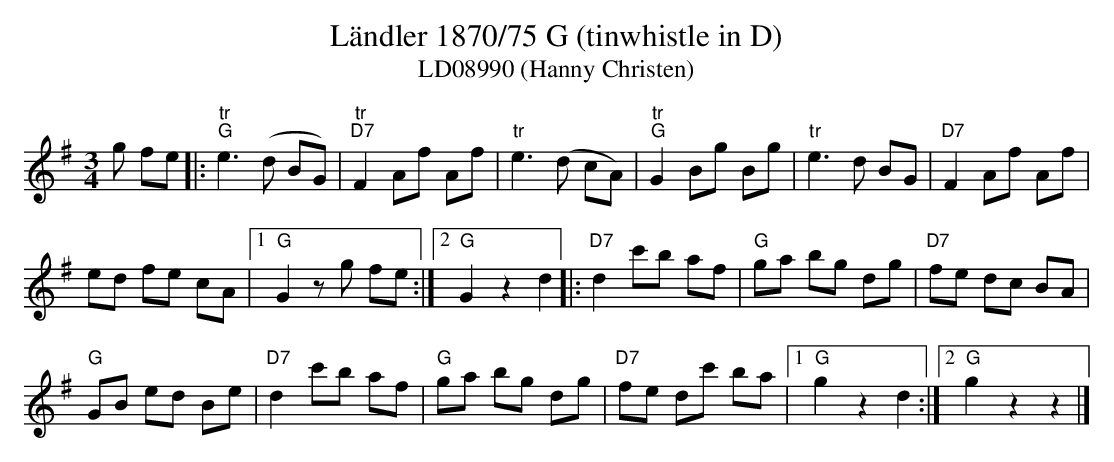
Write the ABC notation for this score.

X:1
T: L\"andler 1870/75 G (tinwhistle in D)
T:LD08990 (Hanny Christen)
M:3/4
L:1/8
K:G %%MIDI gchordon
g fe |: "tr""G"e3(d BG) | "tr""D7"F2 Af Af | "tr"e3 (d cA) | "tr""G"G2 Bg Bg | "tr"e3d BG | "D7"F2 Af Af |
ed fe cA |1 "G"G2zg fe :|2 "G"G2z2d2 |: "D7"d2c'b af | "G"ga bg dg | "D7"fe dc BA |
"G"GB ed Be | "D7"d2c'b af | "G"ga bg dg | "D7"fe dc' ba |1 "G"g2z2d2 :|2 "G"g2z2z2 |]
